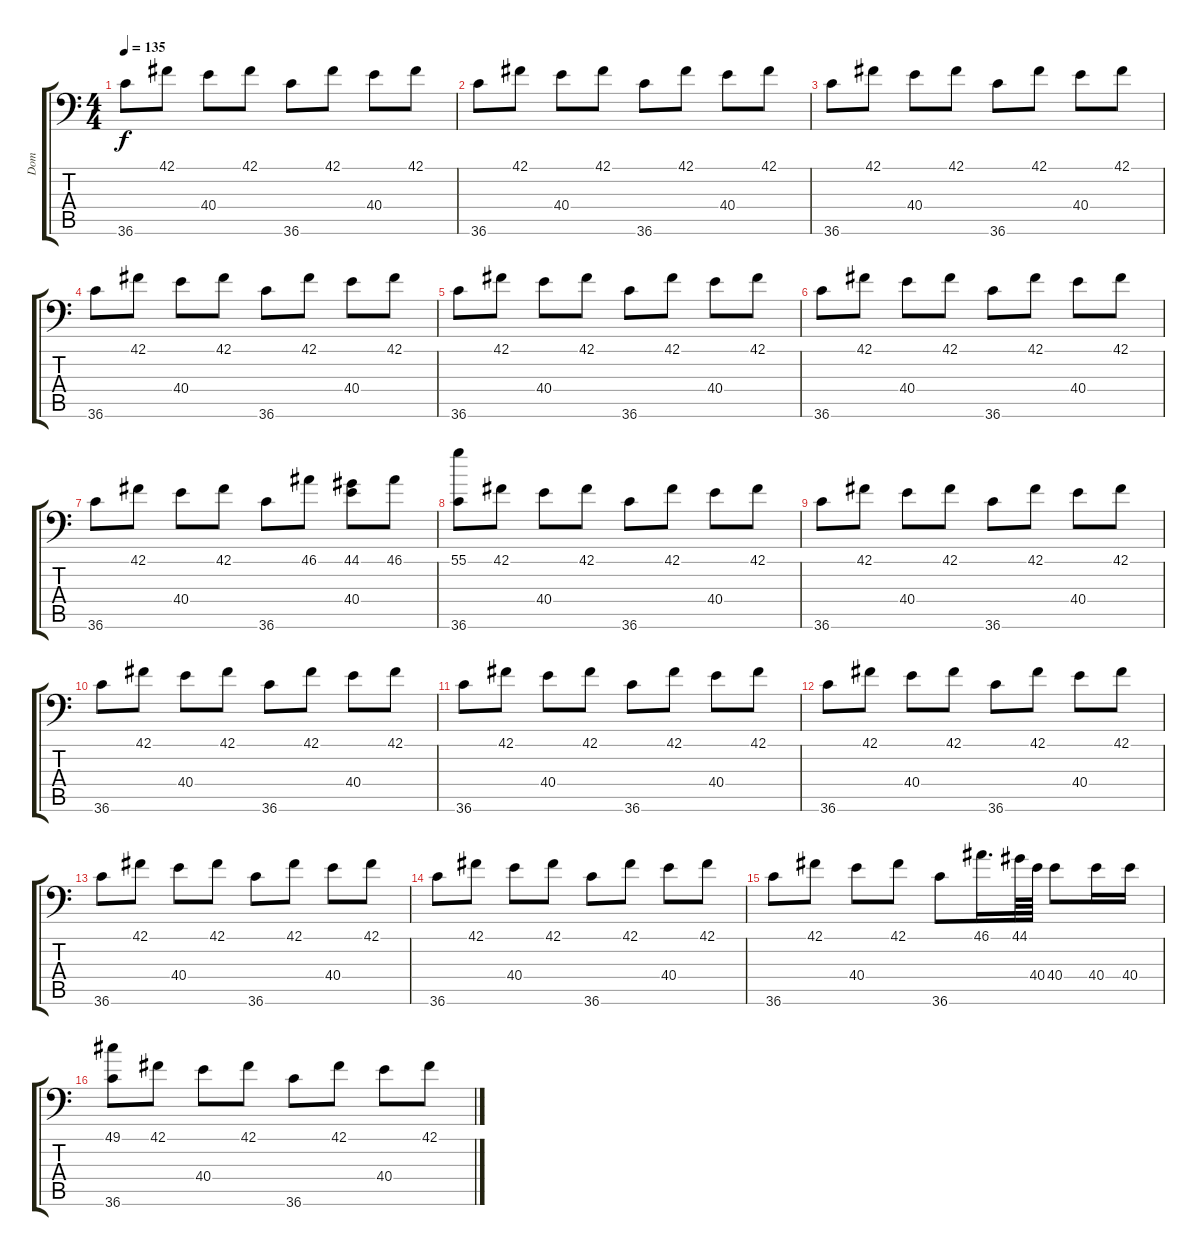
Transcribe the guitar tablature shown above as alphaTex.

\track ("Dom" "Dom") {instrument acousticgrandpiano}
\staff {score tabs}
\tuning (C-1 C-1 C-1 C-1 C-1 C-1) {hide}
\ts (4 4)
\tempo 135
\clef f4
\ks c
36.6.8{dy f} 42.1.8 40.4.8 42.1.8 36.6.8 42.1.8 40.4.8 42.1.8 |
36.6.8 42.1.8 40.4.8 42.1.8 36.6.8 42.1.8 40.4.8 42.1.8 |
36.6.8 42.1.8 40.4.8 42.1.8 36.6.8 42.1.8 40.4.8 42.1.8 |
36.6.8 42.1.8 40.4.8 42.1.8 36.6.8 42.1.8 40.4.8 42.1.8 |
36.6.8 42.1.8 40.4.8 42.1.8 36.6.8 42.1.8 40.4.8 42.1.8 |
36.6.8 42.1.8 40.4.8 42.1.8 36.6.8 42.1.8 40.4.8 42.1.8 |
36.6.8 42.1.8 40.4.8 42.1.8 36.6.8 46.1.8 (44.1 40.4).8 46.1.8 |
(55.1 36.6).8 42.1.8 40.4.8 42.1.8 36.6.8 42.1.8 40.4.8 42.1.8 |
36.6.8 42.1.8 40.4.8 42.1.8 36.6.8 42.1.8 40.4.8 42.1.8 |
36.6.8 42.1.8 40.4.8 42.1.8 36.6.8 42.1.8 40.4.8 42.1.8 |
36.6.8 42.1.8 40.4.8 42.1.8 36.6.8 42.1.8 40.4.8 42.1.8 |
36.6.8 42.1.8 40.4.8 42.1.8 36.6.8 42.1.8 40.4.8 42.1.8 |
36.6.8 42.1.8 40.4.8 42.1.8 36.6.8 42.1.8 40.4.8 42.1.8 |
36.6.8 42.1.8 40.4.8 42.1.8 36.6.8 42.1.8 40.4.8 42.1.8 |
36.6.8 42.1.8 40.4.8 42.1.8 36.6.8 46.1.16{d} 44.1.64 40.4.64 40.4.8 40.4.16 40.4.16 |
(49.1 36.6).8 42.1.8 40.4.8 42.1.8 36.6.8 42.1.8 40.4.8 42.1.8
